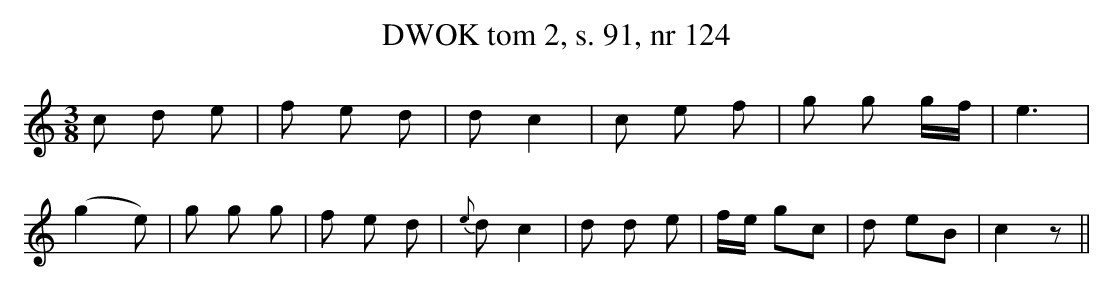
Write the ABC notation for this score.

X:1
T: DWOK tom 2, s. 91, nr 124
L: 1/16
M: 3/8
K: C
c2 d2 e2 |\
f2 e2 d2 |\
d2 c4 |\
c2 e2 f2 |\
g2 g2 gf |\
e6  |
(g4 e2) |\
g2 g2 g2 |\
f2 e2 d2 |\
{e}d2 c4 |\
d2 d2 e2 |\
fe g2c2 |\
d2 e2B2 |\
c4 z2 ||
